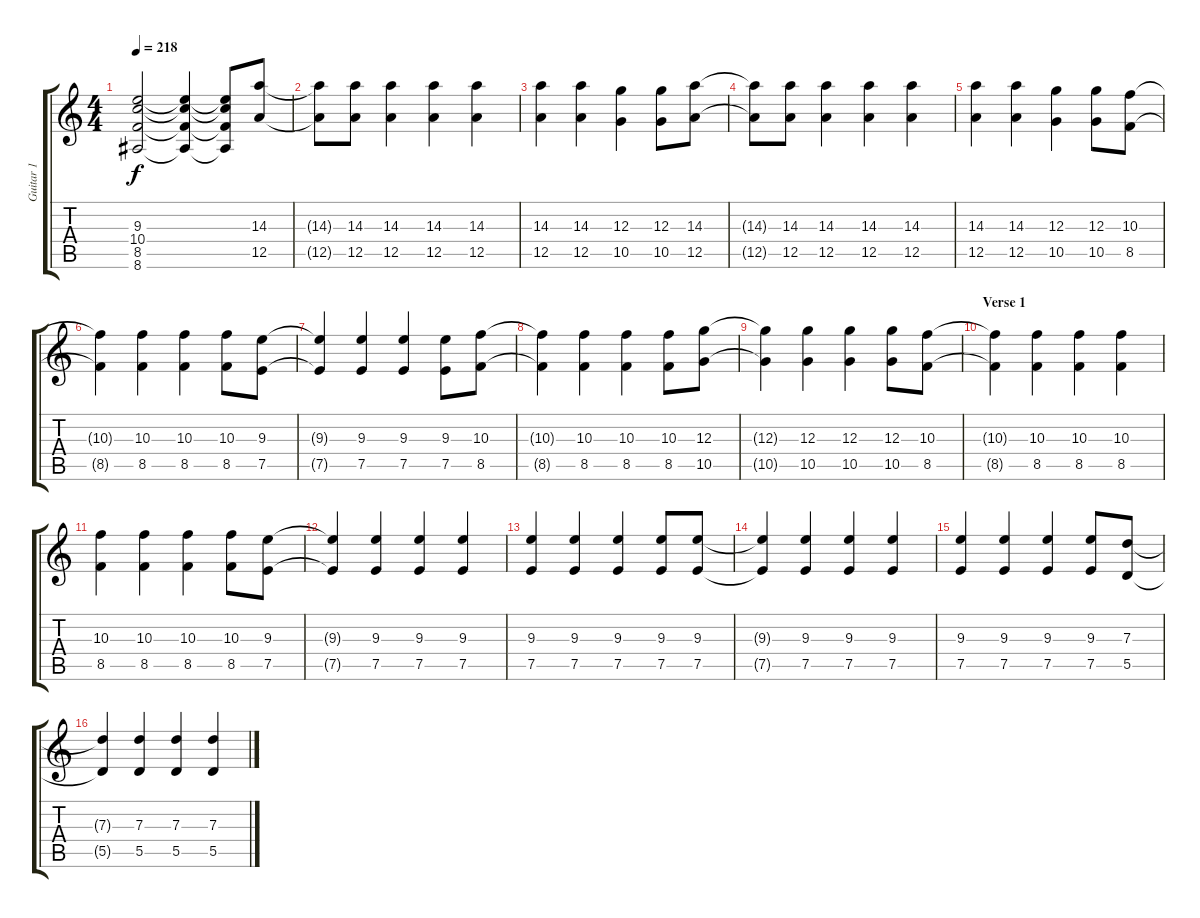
\track ("Guitar 1" "Guitar 1") {instrument distortionguitar}
\staff {score tabs}
\tuning (E4 B3 G3 D3 A2 D2) {hide}
\ts (4 4)
\tempo 218
\clef g2
\ks c
(9.3{t} 10.4{t} 8.5{t} 8.6{t}).2{dy f} (9.3{t} 10.4{t} 8.5{t} 8.6{t}).4 (9.3{t} 10.4{t} 8.5{t} 8.6{t}).8 (14.3 12.5).8{instrument distortionguitar} |
(14.3{t} 12.5{t}).8 (14.3 12.5).8 (14.3 12.5).4 (14.3 12.5).4 (14.3 12.5).4 |
(14.3 12.5).4 (14.3 12.5).4 (12.3 10.5).4 (12.3 10.5).8 (14.3 12.5).8 |
(14.3{t} 12.5{t}).8 (14.3 12.5).8 (14.3 12.5).4 (14.3 12.5).4 (14.3 12.5).4 |
(14.3 12.5).4 (14.3 12.5).4 (12.3 10.5).4 (12.3 10.5).8 (10.3 8.5).8 |
(10.3{t} 8.5{t}).4 (10.3 8.5).4 (10.3 8.5).4 (10.3 8.5).8 (9.3 7.5).8 |
(9.3{t} 7.5{t}).4 (9.3 7.5).4 (9.3 7.5).4 (9.3 7.5).8 (10.3 8.5).8 |
(10.3{t} 8.5{t}).4 (10.3 8.5).4 (10.3 8.5).4 (10.3 8.5).8 (12.3 10.5).8 |
(12.3{t} 10.5{t}).4 (12.3 10.5).4 (12.3 10.5).4 (12.3 10.5).8 (10.3 8.5).8{instrument electricguitarclean} |
\section ("" "Verse 1")
(10.3{t} 8.5{t}).4 (10.3 8.5).4 (10.3 8.5).4 (10.3 8.5).4 |
(10.3 8.5).4 (10.3 8.5).4 (10.3 8.5).4 (10.3 8.5).8 (9.3 7.5).8 |
(9.3{t} 7.5{t}).4 (9.3 7.5).4 (9.3 7.5).4 (9.3 7.5).4 |
(9.3 7.5).4 (9.3 7.5).4 (9.3 7.5).4 (9.3 7.5).8 (9.3 7.5).8 |
(9.3{t} 7.5{t}).4 (9.3 7.5).4 (9.3 7.5).4 (9.3 7.5).4 |
(9.3 7.5).4 (9.3 7.5).4 (9.3 7.5).4 (9.3 7.5).8 (7.3 5.5).8 |
(7.3{t} 5.5{t}).4 (7.3 5.5).4 (7.3 5.5).4 (7.3 5.5).4
